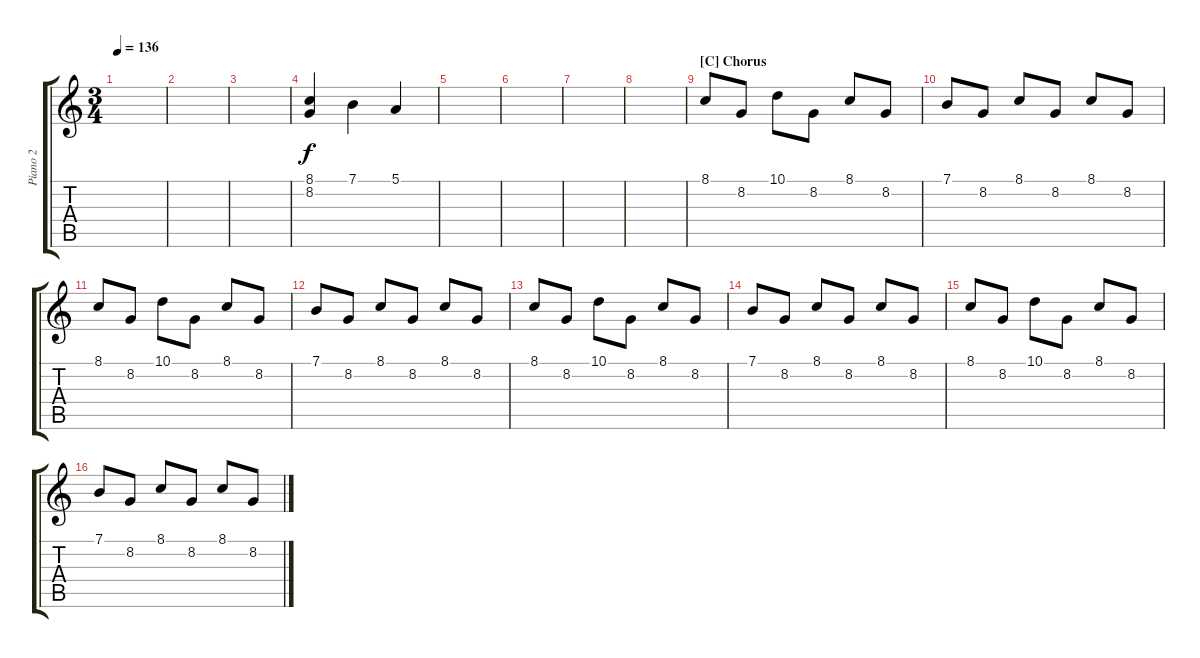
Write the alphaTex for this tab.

\track ("Piano 2" "Piano 2") {instrument acousticgrandpiano}
\staff {score tabs}
\tuning (E4 B3 G3 D3 A2 E2) {hide}
\ts (3 4)
\tempo 136
\clef g2
\ks aminor
|
|
|
(8.1 8.2).4 7.1.4 5.1.4 |
|
|
|
|
\section ("" "[C] Chorus")
8.1.8 8.2.8 10.1.8 8.2.8 8.1.8 8.2.8 |
7.1.8 8.2.8 8.1.8 8.2.8 8.1.8 8.2.8 |
8.1.8 8.2.8 10.1.8 8.2.8 8.1.8 8.2.8 |
7.1.8 8.2.8 8.1.8 8.2.8 8.1.8 8.2.8 |
8.1.8 8.2.8 10.1.8 8.2.8 8.1.8 8.2.8 |
7.1.8 8.2.8 8.1.8 8.2.8 8.1.8 8.2.8 |
8.1.8 8.2.8 10.1.8 8.2.8 8.1.8 8.2.8 |
7.1.8 8.2.8 8.1.8 8.2.8 8.1.8 8.2.8
